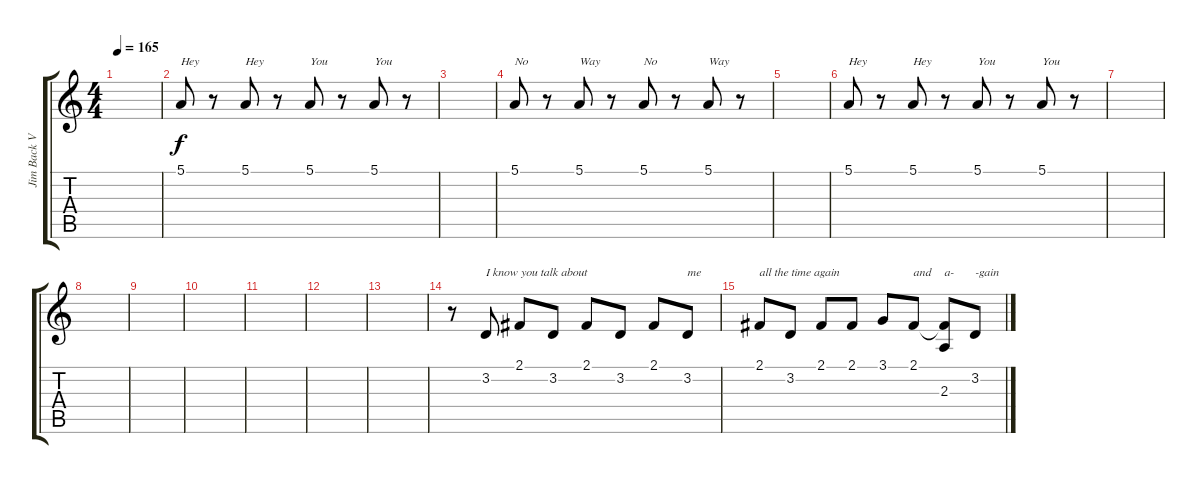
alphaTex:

\track ("Jim Back Vocals" "Jim Back V") {instrument altosax}
\staff {score tabs}
\tuning (E4 B3 G3 D3 A2 D2) {hide}
\ts (4 4)
\tempo 165
\clef g2
\ks c
|
5.1.8{txt "Hey"} r.8 5.1.8{txt "Hey"} r.8 5.1.8{txt "You"} r.8 5.1.8{txt "You"} r.8 |
|
5.1.8{txt "No"} r.8 5.1.8{txt "Way"} r.8 5.1.8{txt "No"} r.8 5.1.8{txt "Way"} r.8 |
|
5.1.8{txt "Hey"} r.8 5.1.8{txt "Hey"} r.8 5.1.8{txt "You"} r.8 5.1.8{txt "You"} r.8 |
|
|
|
|
|
|
|
r.8 3.2.8{txt "I know you talk about"} 2.1.8 3.2.8 2.1.8 3.2.8 2.1.8 3.2.8{txt "me"} |
2.1.8{txt "all the time again "} 3.2.8 2.1.8 2.1.8 3.1.8 2.1.8{txt "and"} (2.1{t} 2.3).8{txt "a-"} 3.2.8{txt "-gain"}
